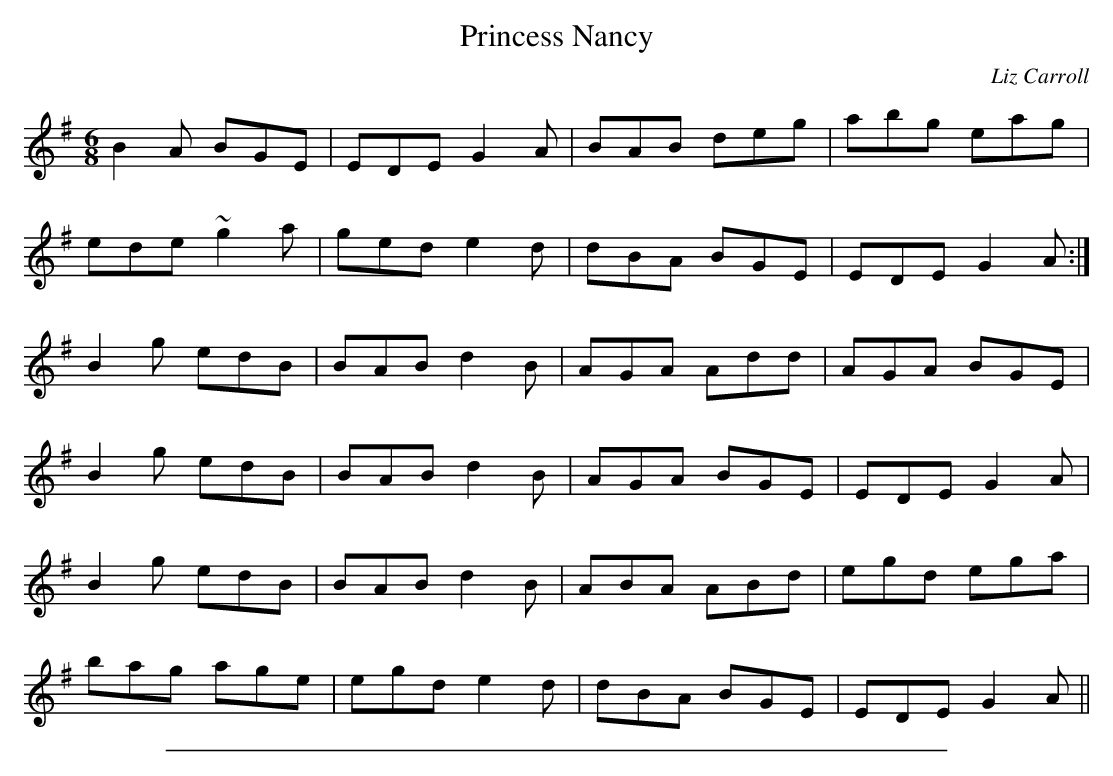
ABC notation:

X:1
T: Princess Nancy
C:Liz Carroll
M:6/8
L:1/8
K:G
B2A BGE|EDE G2A|BAB deg|abg eag|
ede ~g2a|ged e2d|dBA BGE|EDE G2A:|
B2g edB|BAB d2B|AGA Add|AGA BGE|
B2g edB|BAB d2B|AGA BGE|EDE G2A|
B2g edB|BAB d2B|ABA ABd|egd ega|
bag age|egd e2d|dBA BGE|EDE G2A||
